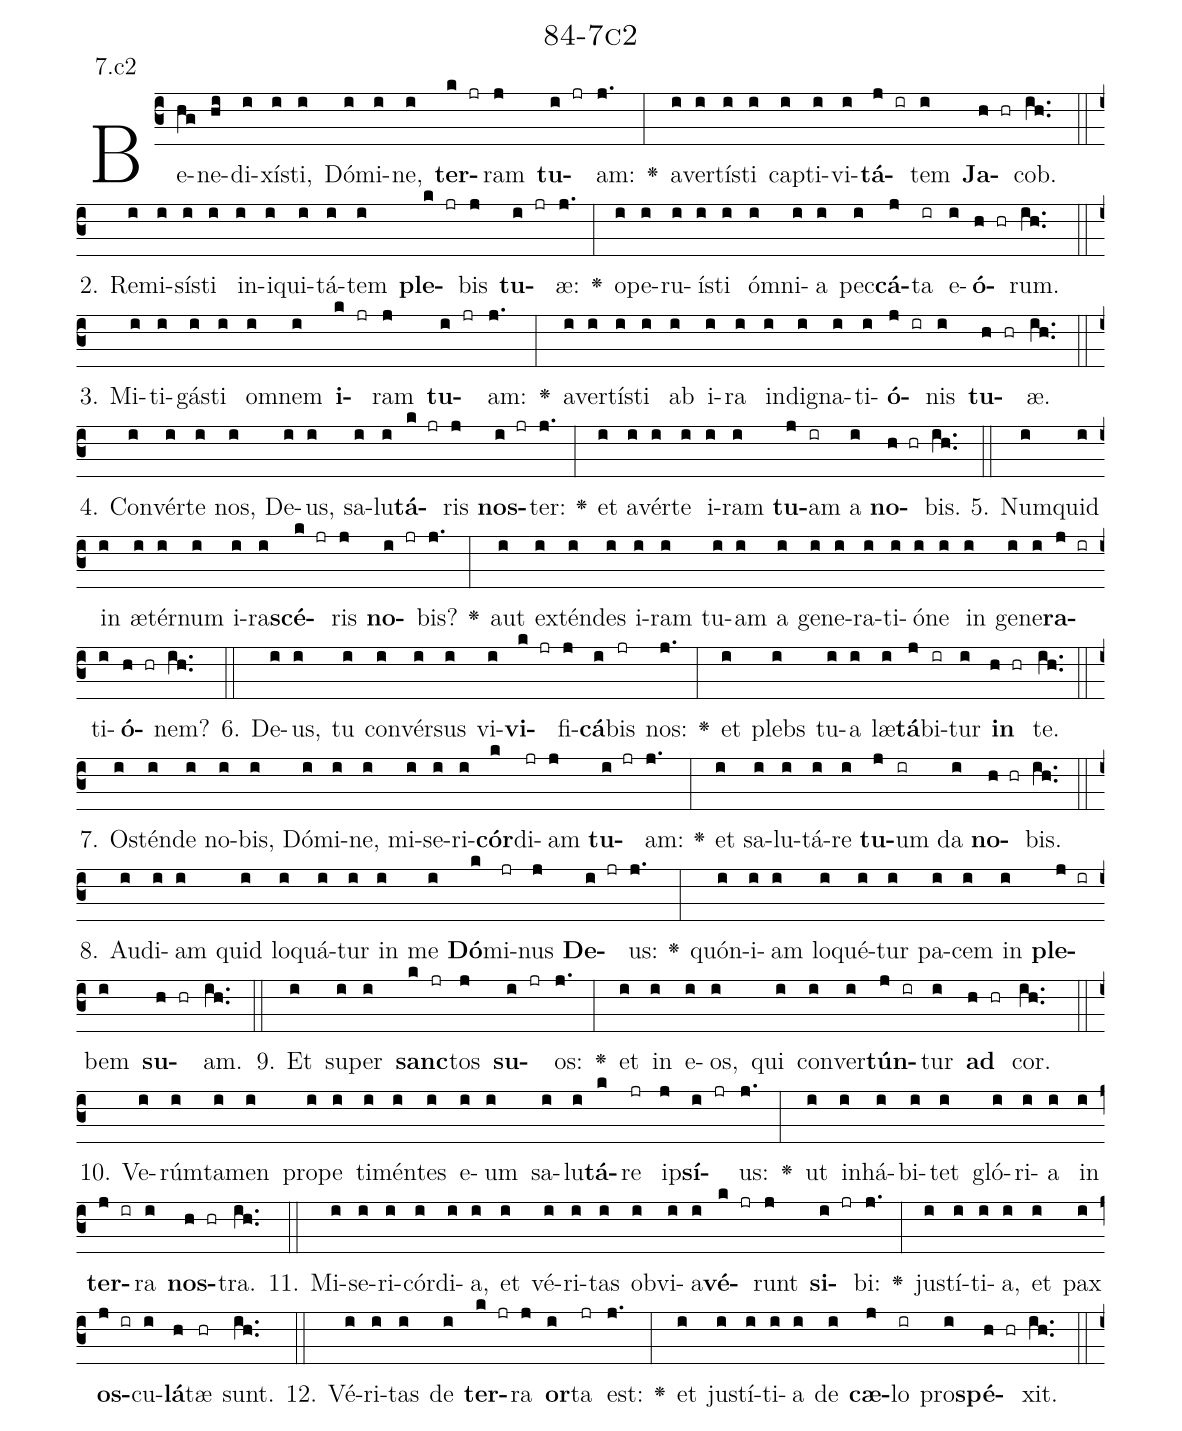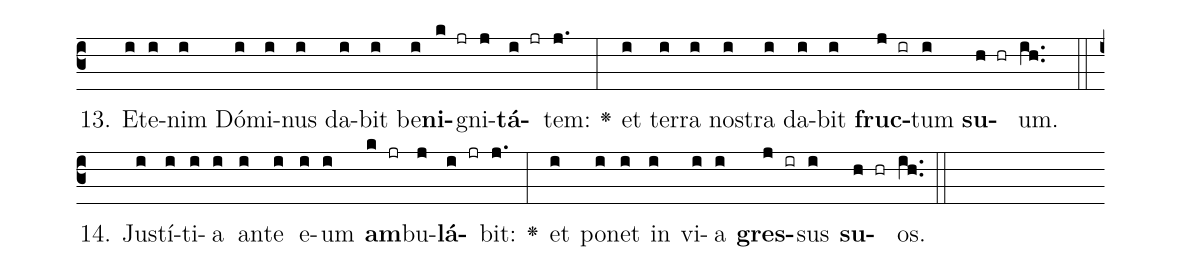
name: 84-7c2;
annotation: 7.c2;
%%
(c3)Be(hg)ne(hi)di(i)xís(i)ti,(i) Dó(i)mi(i)ne,(i) <b>ter</b>(k jr)ram(j) <b>tu</b>(i jr)am:(j.) <v>\greheightstar</v>(:) a(i)ver(i)tís(i)ti(i) cap(i)ti(i)vi(i)<b>tá</b>(j ir)tem(i) <b>Ja</b>(h hr)cob.(ih..) (::)
2. Re(i)mi(i)sís(i)ti(i) in(i)i(i)qui(i)tá(i)tem(i) <b>ple</b>(k jr)bis(j) <b>tu</b>(i jr)æ:(j.) <v>\greheightstar</v>(:) o(i)pe(i)ru(i)ís(i)ti(i) óm(i)ni(i)a(i) pec(i)<b>cá</b>(j)ta(ir) e(i)<b>ó</b>(h hr)rum.(ih..) (::)
3. Mi(i)ti(i)gás(i)ti(i) om(i)nem(i) <b>i</b>(k jr)ram(j) <b>tu</b>(i jr)am:(j.) <v>\greheightstar</v>(:) a(i)ver(i)tís(i)ti(i) ab(i) i(i)ra(i) in(i)di(i)gna(i)ti(i)<b>ó</b>(j ir)nis(i) <b>tu</b>(h hr)æ.(ih..) (::)
4. Con(i)vér(i)te(i) nos,(i) De(i)us,(i) sa(i)lu(i)<b>tá</b>(k jr)ris(j) <b>nos</b>(i jr)ter:(j.) <v>\greheightstar</v>(:) et(i) a(i)vér(i)te(i) i(i)ram(i) <b>tu</b>(j)am(ir) a(i) <b>no</b>(h hr)bis.(ih..) (::)
5. Num(i)quid(i) in(i) æ(i)tér(i)num(i) i(i)ra(i)<b>scé</b>(k jr)ris(j) <b>no</b>(i jr)bis?(j.) <v>\greheightstar</v>(:) aut(i) ex(i)tén(i)des(i) i(i)ram(i) tu(i)am(i) a(i) ge(i)ne(i)ra(i)ti(i)ó(i)ne(i) in(i) ge(i)ne(i)<b>ra</b>(j ir)ti(i)<b>ó</b>(h hr)nem?(ih..) (::)
6. De(i)us,(i) tu(i) con(i)vér(i)sus(i) vi(i)<b>vi</b>(k jr)fi(j)<b>cá</b>(i)bis(jr) nos:(j.) <v>\greheightstar</v>(:) et(i) plebs(i) tu(i)a(i) læ(i)<b>tá</b>(j)bi(ir)tur(i) <b>in</b>(h hr) te.(ih..) (::)
7. Os(i)tén(i)de(i) no(i)bis,(i) Dó(i)mi(i)ne,(i) mi(i)se(i)ri(i)<b>cór</b>(k)di(jr)am(j) <b>tu</b>(i jr)am:(j.) <v>\greheightstar</v>(:) et(i) sa(i)lu(i)tá(i)re(i) <b>tu</b>(j)um(ir) da(i) <b>no</b>(h hr)bis.(ih..) (::)
8. Au(i)di(i)am(i) quid(i) lo(i)quá(i)tur(i) in(i) me(i) <b>Dó</b>(k)mi(jr)nus(j) <b>De</b>(i jr)us:(j.) <v>\greheightstar</v>(:) quón(i)i(i)am(i) lo(i)qué(i)tur(i) pa(i)cem(i) in(i) <b>ple</b>(j ir)bem(i) <b>su</b>(h hr)am.(ih..) (::)
9. Et(i) su(i)per(i) <b>sanc</b>(k jr)tos(j) <b>su</b>(i jr)os:(j.) <v>\greheightstar</v>(:) et(i) in(i) e(i)os,(i) qui(i) con(i)ver(i)<b>tún</b>(j ir)tur(i) <b>ad</b>(h hr) cor.(ih..) (::)
10. Ve(i)rúm(i)ta(i)men(i) pro(i)pe(i) ti(i)mén(i)tes(i) e(i)um(i) sa(i)lu(i)<b>tá</b>(k)re(jr) ip(j)<b>sí</b>(i jr)us:(j.) <v>\greheightstar</v>(:) ut(i) in(i)há(i)bi(i)tet(i) gló(i)ri(i)a(i) in(i) <b>ter</b>(j ir)ra(i) <b>nos</b>(h hr)tra.(ih..) (::)
11. Mi(i)se(i)ri(i)cór(i)di(i)a,(i) et(i) vé(i)ri(i)tas(i) ob(i)vi(i)a(i)<b>vé</b>(k jr)runt(j) <b>si</b>(i jr)bi:(j.) <v>\greheightstar</v>(:) jus(i)tí(i)ti(i)a,(i) et(i) pax(i) <b>os</b>(j ir)cu(i)<b>lá</b>(h)tæ(hr) sunt.(ih..) (::)
12. Vé(i)ri(i)tas(i) de(i) <b>ter</b>(k jr)ra(j) <b>or</b>(i)ta(jr) est:(j.) <v>\greheightstar</v>(:) et(i) jus(i)tí(i)ti(i)a(i) de(i) <b>cæ</b>(j)lo(ir) pro(i)<b>spé</b>(h hr)xit.(ih..) (::)
13. Et(i)e(i)nim(i) Dó(i)mi(i)nus(i) da(i)bit(i) be(i)<b>ni</b>(k jr)gni(j)<b>tá</b>(i jr)tem:(j.) <v>\greheightstar</v>(:) et(i) ter(i)ra(i) nos(i)tra(i) da(i)bit(i) <b>fruc</b>(j ir)tum(i) <b>su</b>(h hr)um.(ih..) (::)
14. Jus(i)tí(i)ti(i)a(i) an(i)te(i) e(i)um(i) <b>am</b>(k jr)bu(j)<b>lá</b>(i jr)bit:(j.) <v>\greheightstar</v>(:) et(i) po(i)net(i) in(i) vi(i)a(i) <b>gres</b>(j ir)sus(i) <b>su</b>(h hr)os.(ih..) (::)
